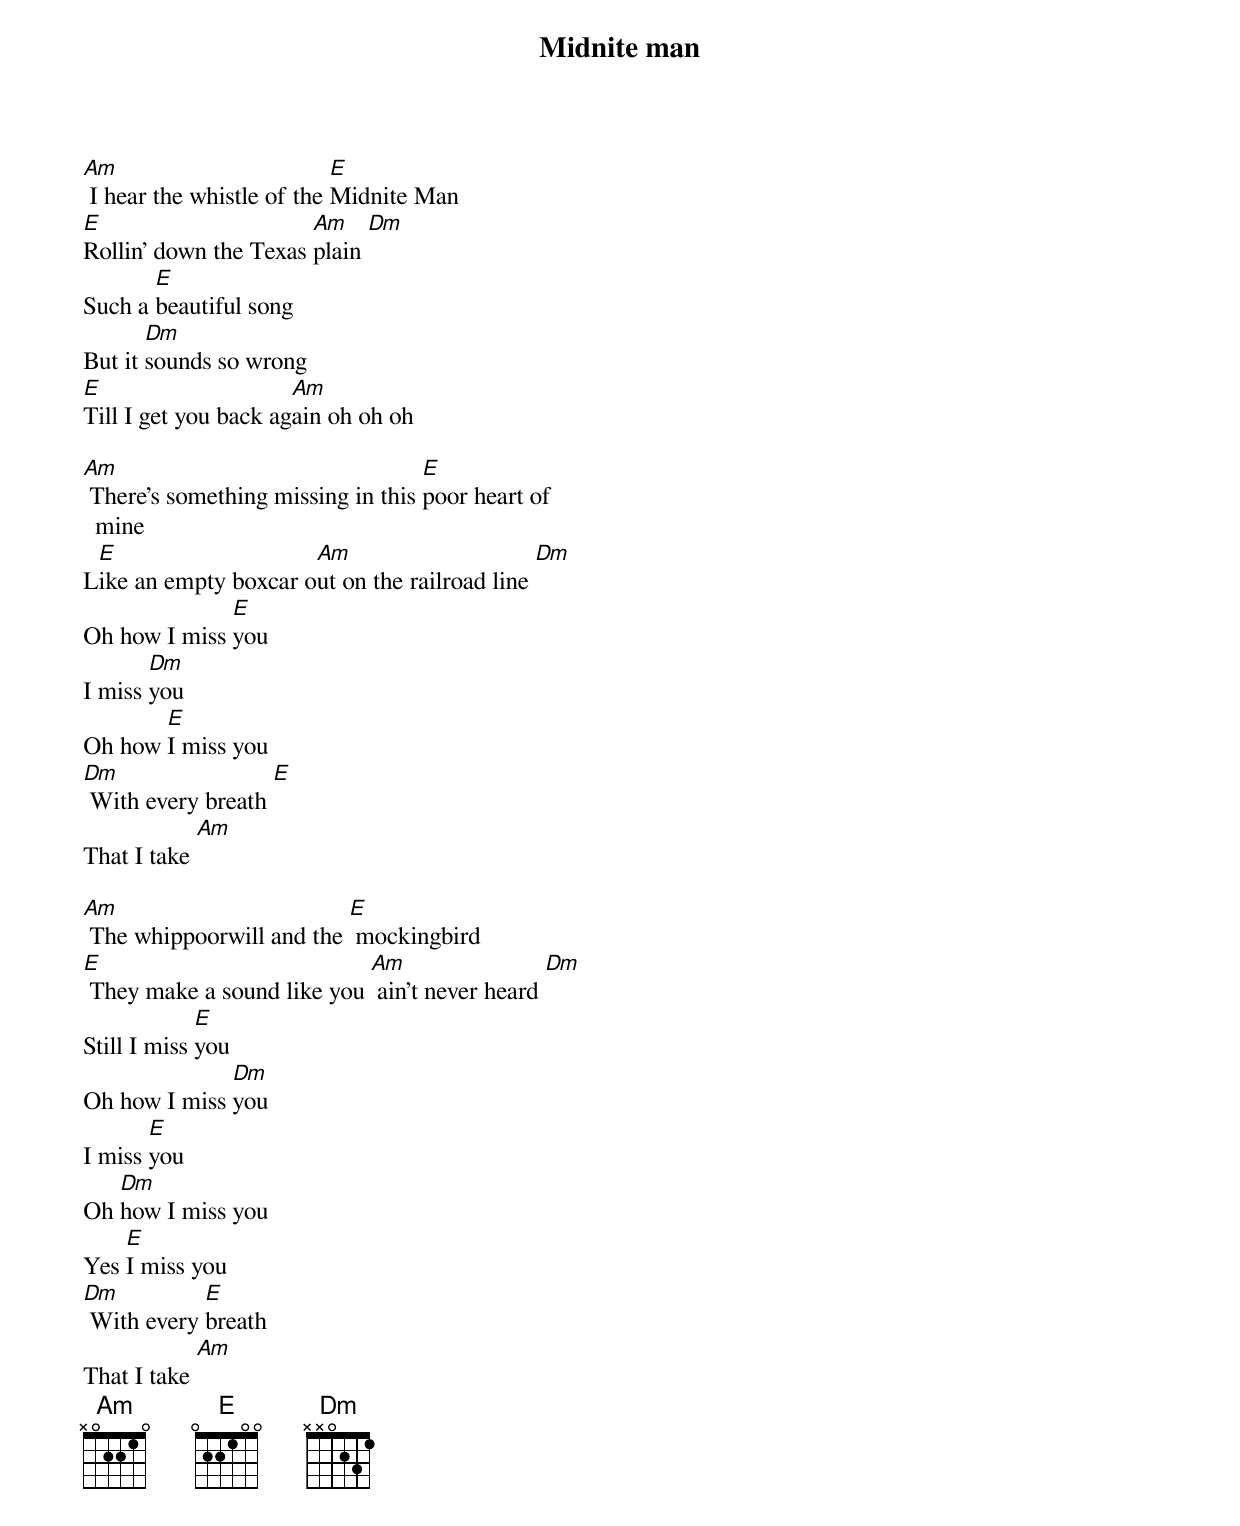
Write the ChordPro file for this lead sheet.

{title: Midnite man}
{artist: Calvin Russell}
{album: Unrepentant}
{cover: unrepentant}
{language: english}
{columns: 2}
{define: Am frets X 0 2 2 1 0}
{define: E frets 0 2 2 1 0 0}
{define: Dm frets X X 0 2 3 1}

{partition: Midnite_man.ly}

[Am] I hear the whistle of the [E]Midnite Man
[E]Rollin' down the Texas [Am]plain [Dm]
Such a [E]beautiful song
But it [Dm]sounds so wrong
[E]Till I get you back ag[Am]ain oh oh oh

[Am] There's something missing in this [E]poor heart of mine
L[E]ike an empty boxcar o[Am]ut on the railroad line [Dm]
Oh how I miss [E]you
I miss [Dm]you
Oh how [E]I miss you
[Dm] With every breath [E]
That I take [Am]
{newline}
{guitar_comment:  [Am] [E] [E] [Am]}
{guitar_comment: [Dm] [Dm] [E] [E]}

[Am] The whippoorwill and the [E] mockingbird
[E] They make a sound like you [Am] ain't never heard [Dm]
Still I miss [E]you
Oh how I miss [Dm]you
I miss [E]you
Oh [Dm]how I miss you
Yes [E]I miss you
[Dm] With every [E]breath
That I take [Am]
